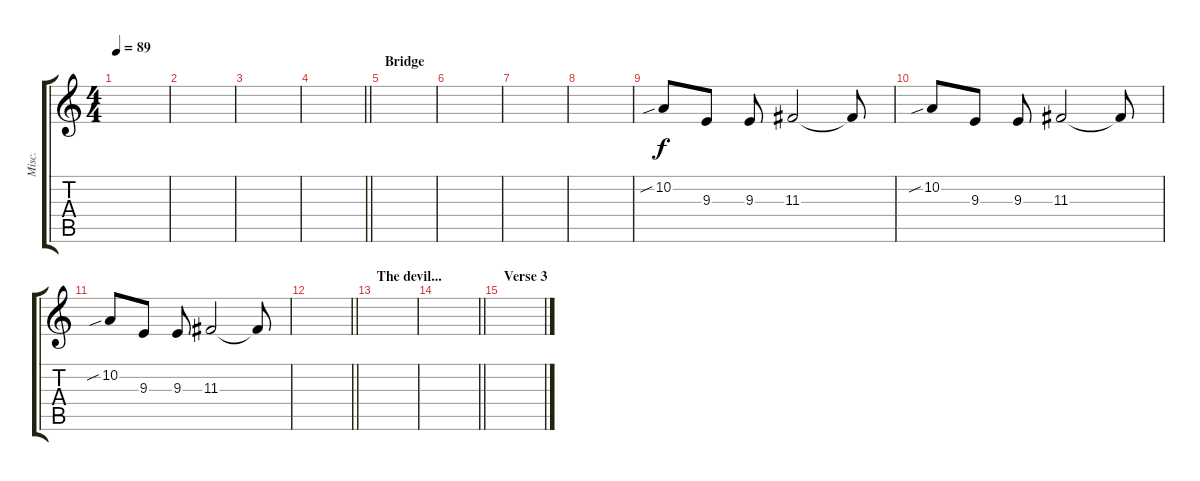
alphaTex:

\track ("Misc." "Misc.") {instrument oboe}
\staff {score tabs}
\tuning (E4 B3 G3 D3 A2 E2) {hide}
\ts (4 4)
\tempo 89
\clef g2
\ks c
|
|
|
\barLineRight lightlight
|
\section ("" "Bridge")
|
|
|
|
10.2{sib}.8 9.3.8 9.3.8 11.3.2 11.3{t}.8 |
10.2{sib}.8 9.3.8 9.3.8 11.3.2 11.3{t}.8 |
10.2{sib}.8 9.3.8 9.3.8 11.3.2 11.3{t}.8 |
\barLineRight lightlight
|
\section ("" "The devil...")
|
\barLineRight lightlight
|
\section ("" "Verse 3")
